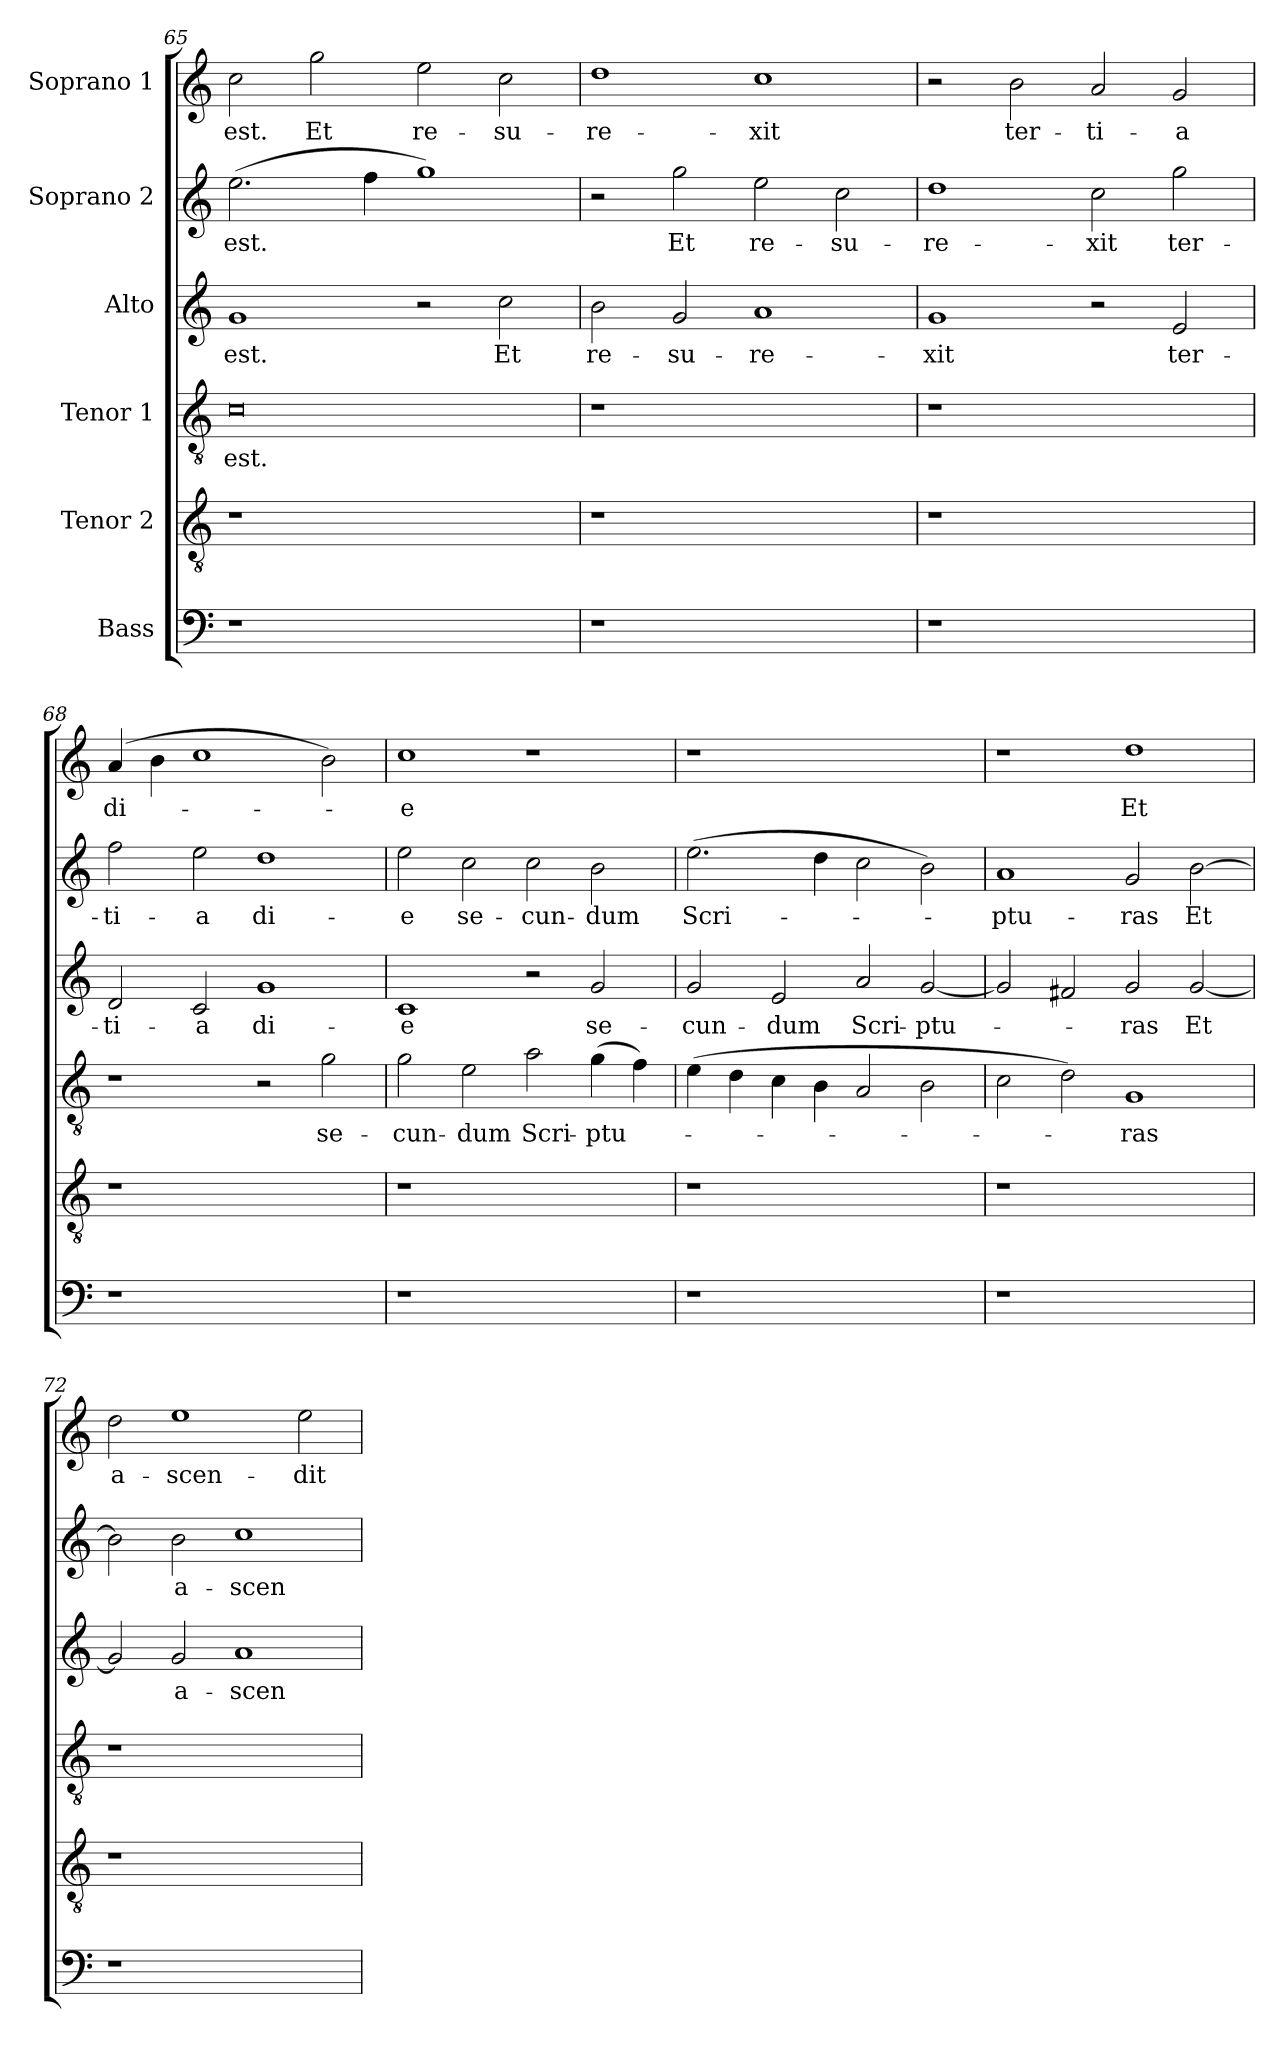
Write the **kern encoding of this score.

**kern	**kern	**kern	**text	**kern	**text	**kern	**text	**kern	**text
*part6	*part5	*part4	*part4	*part3	*part3	*part2	*part2	*part1	*part1
*staff6	*staff5	*staff4	*staff4	*staff3	*staff3	*staff2	*staff2	*staff1	*staff1
*I"Bass	*I"Tenor 2	*I"Tenor 1	*	*I"Alto	*	*I"Soprano 2	*	*I"Soprano 1	*
!!LO:PB:g=z
*clefF4	*clefGv2	*clefGv2	*	*clefG2	*	*clefG2	*	*clefG2	*
*k[]	*k[]	*k[]	*	*k[]	*	*k[]	*	*k[]	*
*C:	*C:	*C:	*	*C:	*	*C:	*	*C:	*
=65	=65	=65	=65	=65	=65	=65	=65	=65	=65
1r	1r	0c	est.	1g	est.	(2.ee\	est.	2cc\	est.
.	.	.	.	.	.	.	.	2gg\	Et
.	.	.	.	.	.	4ff\	.	.	.
1ryy	1ryy	.	.	2r	.	1gg)	.	2ee\	re-
.	.	.	.	2cc\	Et	.	.	2cc\	-su-
=66	=66	=66	=66	=66	=66	=66	=66	=66	=66
1r	1r	1r	.	2b\	re-	2r	.	1dd	-re-
.	.	.	.	2g/	-su-	2gg\	Et	.	.
1ryy	1ryy	1ryy	.	1a	-re-	2ee\	re-	1cc	-xit
.	.	.	.	.	.	2cc\	-su-	.	.
=67	=67	=67	=67	=67	=67	=67	=67	=67	=67
1r	1r	1r	.	1g	-xit	1dd	-re-	2r	.
.	.	.	.	.	.	.	.	2b\	ter-
1ryy	1ryy	1ryy	.	2r	.	2cc\	-xit	2a/	-ti-
.	.	.	.	2e/	ter-	2gg\	ter-	2g/	-a
=68	=68	=68	=68	=68	=68	=68	=68	=68	=68
1r	1r	1r	.	2d/	-ti-	2ff\	-ti-	(4a/	di-
.	.	.	.	.	.	.	.	4b\	.
.	.	.	.	2c/	-a	2ee\	-a	1cc	.
1ryy	1ryy	2r	.	1g	di-	1dd	di-	.	.
.	.	2g\	se-	.	.	.	.	2b\)	.
=69	=69	=69	=69	=69	=69	=69	=69	=69	=69
1r	1r	2g\	-cun-	1c	-e	2ee\	-e	1cc	-e
.	.	2e\	-dum	.	.	2cc\	se-	.	.
1ryy	1ryy	2a\	Scri-	2r	.	2cc\	-cun-	1r	.
.	.	(4g\	-ptu-	2g/	se-	2b\	-dum	.	.
.	.	4f\)	.	.	.	.	.	.	.
!!LO:LB:g=z
=70	=70	=70	=70	=70	=70	=70	=70	=70	=70
1r	1r	(4e\	.	2g/	-cun-	(2.ee\	Scri-	1r	.
.	.	4d\	.	.	.	.	.	.	.
.	.	4c\	.	2e/	-dum	.	.	.	.
.	.	4B\	.	.	.	4dd\	.	.	.
1ryy	1ryy	2A/	.	2a/	Scri-	2cc\	.	1ryy	.
.	.	2B\	.	[2g/	-ptu-	2b\)	.	.	.
=71	=71	=71	=71	=71	=71	=71	=71	=71	=71
1r	1r	2c\	.	2g/]	.	1a	-ptu-	1r	.
.	.	2d\)	.	2f#X/	.	.	.	.	.
1ryy	1ryy	1G	-ras	2g/	-ras	2g/	-ras	1dd	Et
.	.	.	.	[2g/	Et	[2b\	Et	.	.
=72	=72	=72	=72	=72	=72	=72	=72	=72	=72
1r	1r	1r	.	2g/]	.	2b\]	.	2dd\	a-
.	.	.	.	2g/	a-	2b\	a-	1ee	-scen-
1ryy	1ryy	1ryy	.	1a	-scen-	1cc	-scen-	.	.
.	.	.	.	.	.	.	.	2ee\	-dit
=	=	=	=	=	=	=	=	=	=
*-	*-	*-	*-	*-	*-	*-	*-	*-	*-
